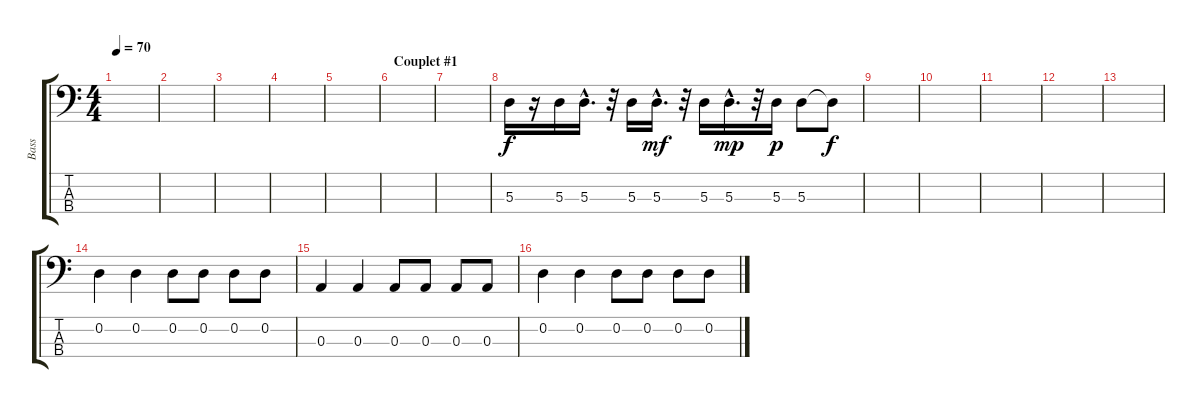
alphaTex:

\track ("Bass" "Bass") {instrument fretlessbass}
\staff {score tabs}
\tuning (G2 D2 A1 E1) {hide}
\ts (4 4)
\tempo 70
\clef f4
\ks c
|
|
|
|
|
\section ("" "Couplet #1")
|
|
5.3.16{volume 16 instrument clavinet} r.16 5.3.16 5.3{hac}.16{d dy f} r.32 5.3.16 5.3{hac}.16{d dy mf} r.32 5.3.16 5.3{hac}.16{d dy mp} r.32 5.3.16{dy p} 5.3.8 5.3{t}.8{dy f} |
|
|
|
|
|
0.2.4 0.2.4 0.2.8 0.2.8 0.2.8 0.2.8 |
0.3.4 0.3.4 0.3.8 0.3.8 0.3.8 0.3.8 |
0.2.4 0.2.4 0.2.8 0.2.8 0.2.8 0.2.8
